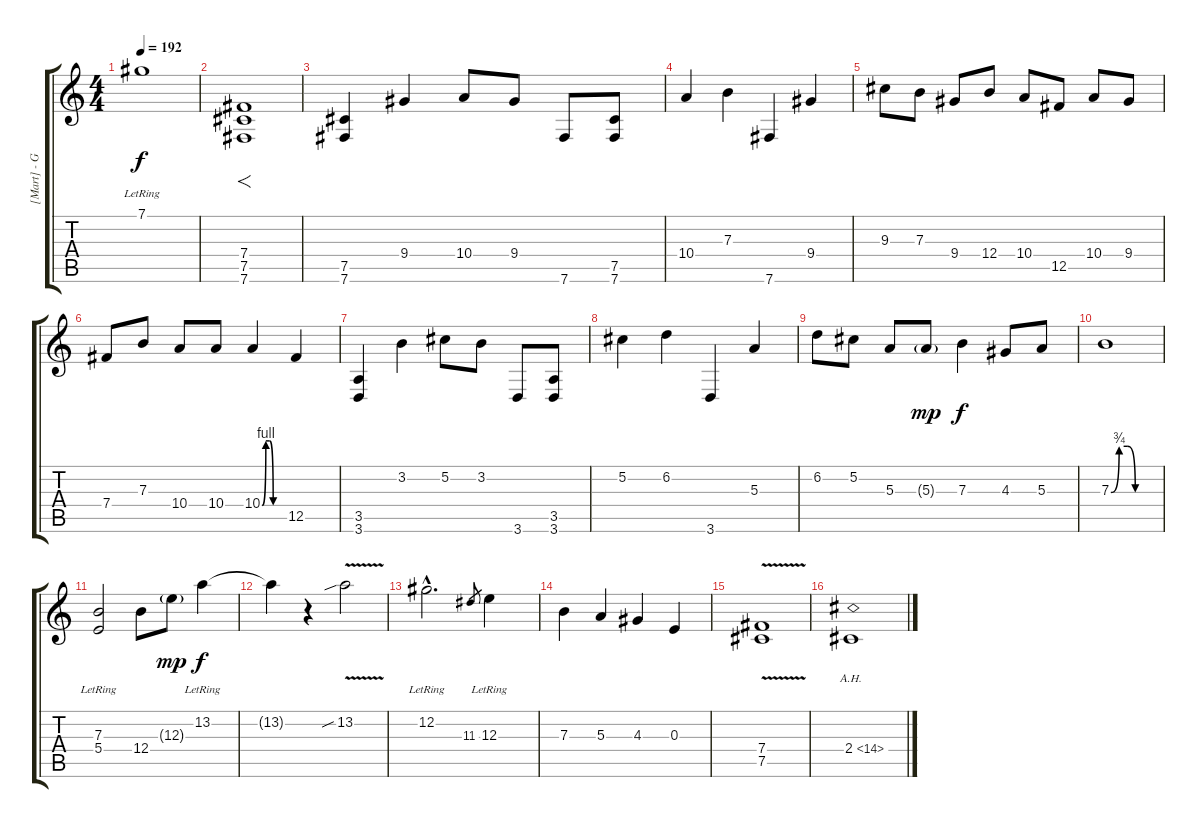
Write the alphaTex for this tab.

\track ("[Mart] - Guitar 2" "[Mart] - G") {instrument acousticguitarsteel}
\staff {score tabs}
\tuning (Db4 Ab3 E3 B2 Gb2 B1) {hide}
\ts (4 4)
\tempo 192
\clef g2
\ks c
7.1{lr}.1{dy f} |
(7.4 7.5 7.6).1{f instrument overdrivenguitar} |
(7.5 7.6).4{instrument overdrivenguitar} 9.4.4 10.4.8 9.4.8 7.6.8 (7.5 7.6).8 |
10.4.4 7.3.4 7.6.4 9.4.4 |
9.3.8 7.3.8 9.4.8 12.4.8 10.4.8 12.5.8 10.4.8 9.4.8 |
7.4.8 7.3.8 10.4.8 10.4.8 10.4{be (custom 0 0 10 4 20 4 30 0 60 0)}.4 12.5.4 |
(3.5 3.6).4 3.2.4 5.2.8 3.2.8 3.6.8 (3.5 3.6).8 |
5.2.4 6.2.4 3.6.4 5.3.4 |
6.2.8 5.2.8 5.3.8 5.3{g}.8{dy mp} 7.3.4{dy f} 4.3.8 5.3.8 |
7.3{be (custom 0 0 10 3 20 3 30 0 60 0)}.1 |
(7.3{lr} 5.4{lr}).2 12.4.8 12.3{g}.8{dy mp} 13.2{lr}.4{dy f} |
13.2{t}.4 r.4 13.2{v sib}.2{volume 16} |
12.2{hac lr}.2{d} 11.3.8{gr} 12.3{lr}.4 |
7.3.4 5.3.4 4.3.4 0.3.4 |
(7.4{v} 7.5).1 |
2.4{ah 12}.1
